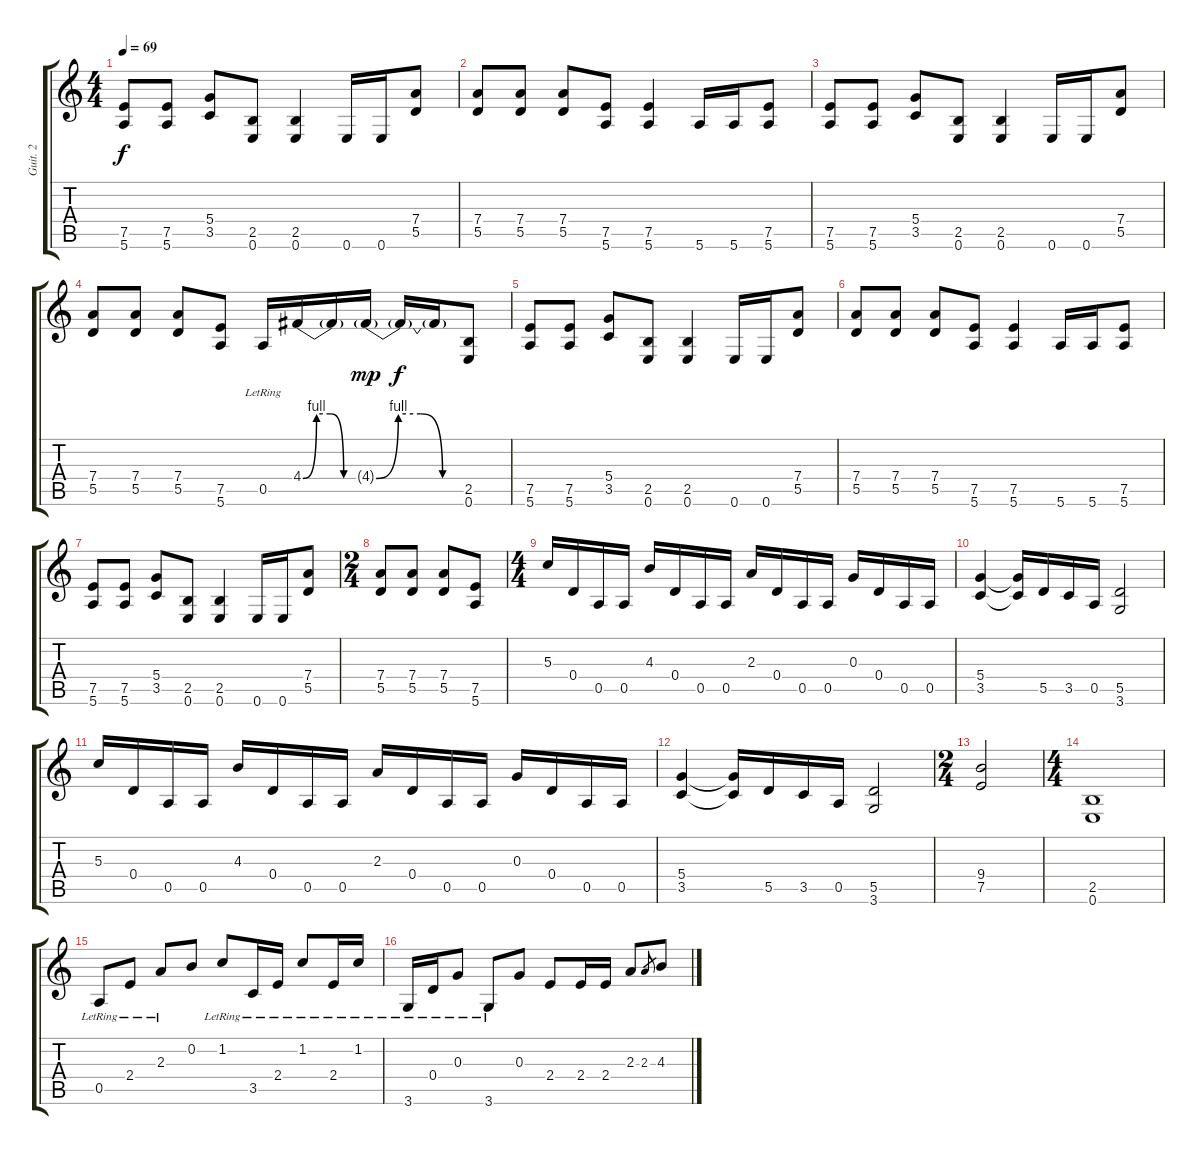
\track ("Guit. 2" "Guit. 2") {instrument distortionguitar}
\staff {score tabs}
\tuning (E4 B3 G3 D3 A2 E2) {hide}
\ts (4 4)
\tempo 69
\clef g2
\ks c
(7.5 5.6).8{dy f volume 13 instrument distortionguitar} (7.5 5.6).8 (5.4 3.5).8 (2.5 0.6).8 (2.5 0.6).4 0.6.16 0.6.16 (7.4 5.5).8 |
(7.4 5.5).8 (7.4 5.5).8 (7.4 5.5).8 (7.5 5.6).8 (7.5 5.6).4 5.6.16 5.6.16 (7.5 5.6).8 |
(7.5 5.6).8 (7.5 5.6).8 (5.4 3.5).8 (2.5 0.6).8 (2.5 0.6).4 0.6.16 0.6.16 (7.4 5.5).8 |
(7.4 5.5).8 (7.4 5.5).8 (7.4 5.5).8 (7.5 5.6).8 0.5{lr}.16 4.4{be (custom 0 0 15 4 30 4 45 0 60 0)}.16 4.4{t}.16 4.4{be (custom 0 0 15 4 30 4 45 0 60 0) g}.16{dy mp} 4.4{t}.16{dy f} 4.4{t}.16 (2.5 0.6).8 |
(7.5 5.6).8 (7.5 5.6).8 (5.4 3.5).8 (2.5 0.6).8 (2.5 0.6).4 0.6.16 0.6.16 (7.4 5.5).8 |
(7.4 5.5).8 (7.4 5.5).8 (7.4 5.5).8 (7.5 5.6).8 (7.5 5.6).4 5.6.16 5.6.16 (7.5 5.6).8 |
(7.5 5.6).8 (7.5 5.6).8 (5.4 3.5).8 (2.5 0.6).8 (2.5 0.6).4 0.6.16 0.6.16 (7.4 5.5).8 |
\ts (2 4)
(7.4 5.5).8 (7.4 5.5).8 (7.4 5.5).8 (7.5 5.6).8 |
\ts (4 4)
5.3.16 0.4.16 0.5.16 0.5.16 4.3.16 0.4.16 0.5.16 0.5.16 2.3.16 0.4.16 0.5.16 0.5.16 0.3.16 0.4.16 0.5.16 0.5.16 |
(5.4 3.5).4 (5.4{t} 3.5{t}).16 5.5.16 3.5.16 0.5.16 (5.5 3.6).2 |
5.3.16 0.4.16 0.5.16 0.5.16 4.3.16 0.4.16 0.5.16 0.5.16 2.3.16 0.4.16 0.5.16 0.5.16 0.3.16 0.4.16 0.5.16 0.5.16 |
(5.4 3.5).4 (5.4{t} 3.5{t}).16 5.5.16 3.5.16 0.5.16 (5.5 3.6).2 |
\ts (2 4)
(9.4 7.5).2 |
\ts (4 4)
(2.5 0.6).1{volume 9} |
0.5{lr}.8{volume 11 instrument electricguitarjazz} 2.4{lr}.8 2.3{lr}.8 0.2.8 1.2{lr}.8 3.5{lr}.16 2.4{lr}.16 1.2{lr}.8 2.4{lr}.16 1.2{lr}.16 |
3.6{lr}.16 0.4{lr}.16 0.3{lr}.8 3.6{lr}.8 0.3.8 2.4.8 2.4.16 2.4.16 2.3.8 2.3.8{gr} 4.3.8
